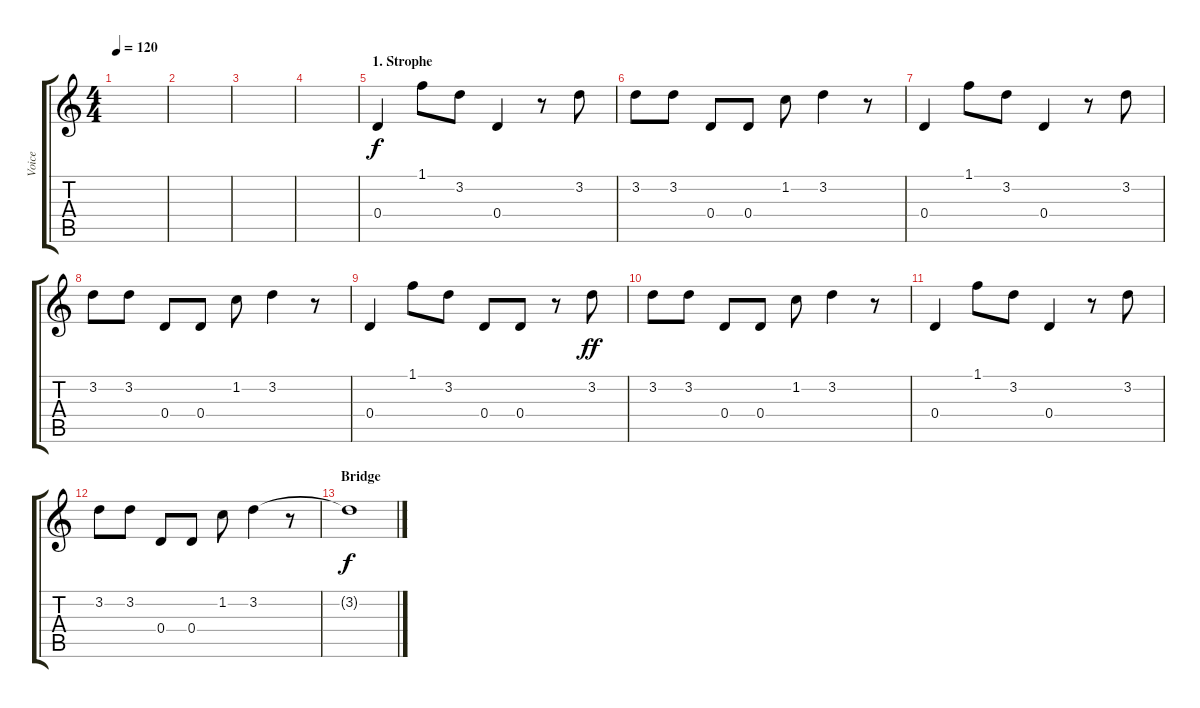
\track ("Voice" "Voice") {instrument guitarharmonics}
\staff {score tabs}
\tuning (E4 B3 G3 D3 A2 E2) {hide}
\ts (4 4)
\tempo 120
\clef g2
\ks c
|
|
|
|
\section ("" "1. Strophe")
0.4.4 1.1.8 3.2.8 0.4.4 r.8 3.2.8 |
3.2.8 3.2.8 0.4.8 0.4.8 1.2.8 3.2.4 r.8 |
0.4.4 1.1.8 3.2.8 0.4.4 r.8 3.2.8 |
3.2.8 3.2.8 0.4.8 0.4.8 1.2.8 3.2.4 r.8 |
0.4.4 1.1.8 3.2.8 0.4.8 0.4.8{dy f} r.8 3.2.8{dy ff} |
3.2.8 3.2.8 0.4.8 0.4.8 1.2.8 3.2.4 r.8 |
0.4.4 1.1.8 3.2.8 0.4.4 r.8 3.2.8 |
3.2.8 3.2.8 0.4.8 0.4.8 1.2.8 3.2.4 r.8 |
\section ("" "Bridge")
3.2{t}.1{dy f}
